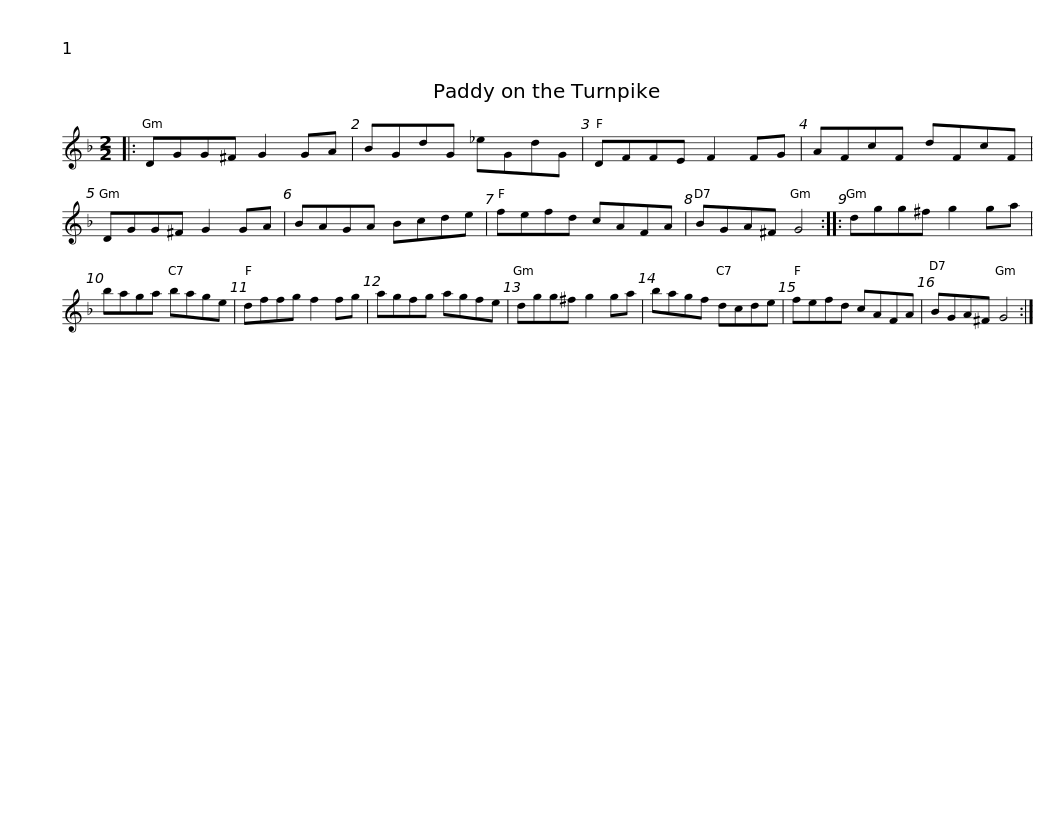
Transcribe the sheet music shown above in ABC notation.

X:1
L:1/8
M:2/2
I:linebreak $
K:F
V:1 treble
V:1
|: DGG^F G2 GA | BGdG _eGdG | DFFE F2 FG | AFcF dFcF | DGG^F G2 GA |$ %5
 BAGA Bcde | fefd cAFA | BGA^F G4 :: dgg^f g2 ga | baga bage |$ %10
 dffg f2 fg | agfg agfe | dgg^f g2 ga | bagf dcde | fefd cAFA |$ %15
 BGA^F G4 :| %16
